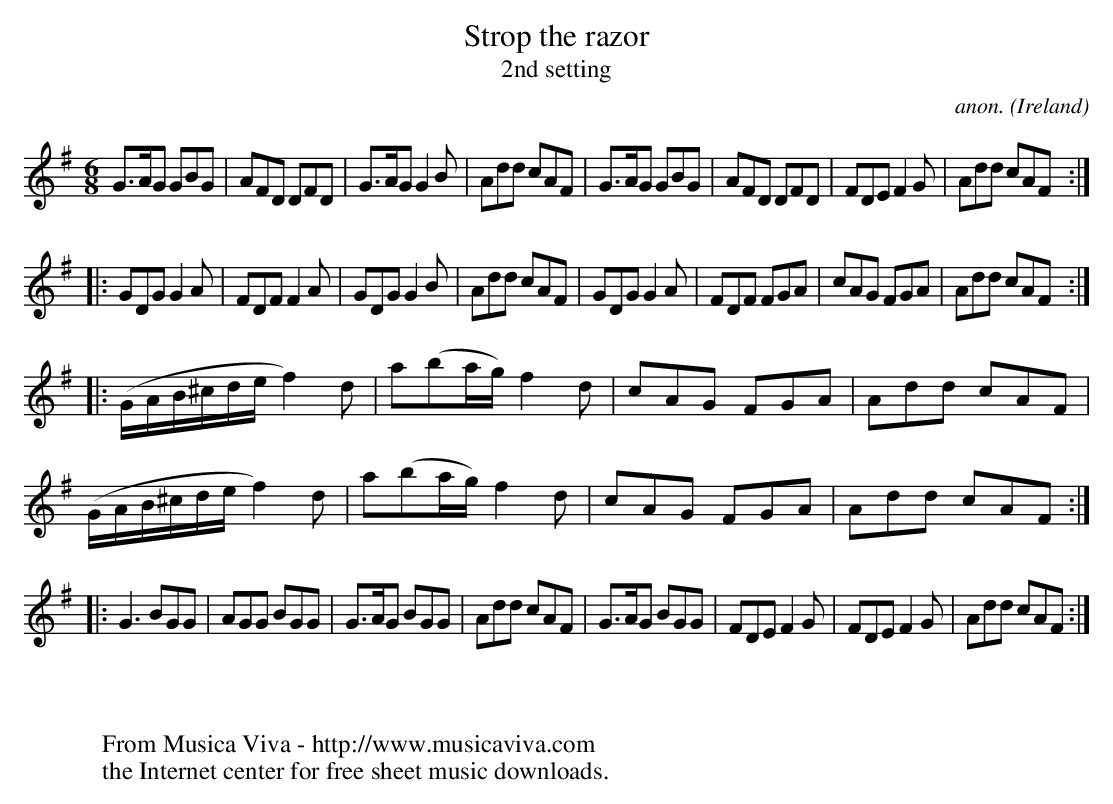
X:1
T: Strop the razor
T: 2nd setting
C: anon.
O: Ireland
6.abc
M: 6/8
L: 1/8
K: G
G>AG GBG|AFD DFD|G>AG G2B|Add cAF|G>AG GBG|AFD DFD|FDE F2G|Add cAF:|
|:GDG G2A|FDF F2A|GDG G2B|Add cAF|GDG G2A|FDF FGA|cAG FGA|Add cAF:|
|:(G/A/B/^c/d/e/ f2)d|a(ba/g/) f2d|cAG FGA|Add cAF|
(G/A/B/^c/d/e/ f2)d|a(ba/g/) f2d|cAG FGA|Add cAF:|
|:G3 BGG|AGG BGG|G>AG BGG|Add cAF|G>AG BGG|FDE F2G|FDE F2G|Add cAF:|
W:
W:
W: From Musica Viva - http://www.musicaviva.com
W: the Internet center for free sheet music downloads.
